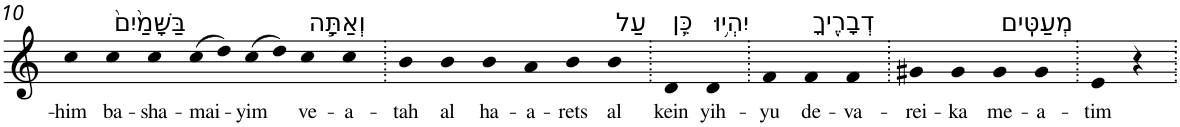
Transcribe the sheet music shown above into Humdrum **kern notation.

**kern	**text
*part1	*part1
*staff1	*staff1
*I"Piano	*
*I'Pno	*
!!LO:PB:g=z
*clefG2	*
*k[]	*
=10	=10
!	!LO:LY:b
4cc	-him
!LO:TX:a:t=בַּשָּׁמַ֙יִם֙	!
!	!LO:LY:b
4cc	ba-
!	!LO:LY:b
4cc	-sha-
!	!LO:LY:b
(>8cc	-mai-
8dd)	.
!	!LO:LY:b
(>8cc	-yim
8dd)	.
!LO:TX:a:t=וְאַתָּ֣ה	!
!	!LO:LY:b
4cc	ve-
!	!LO:LY:b
4cc	-a-
=11.	=11.
!	!LO:LY:b
4b	-tah
!	!LO:LY:b
4b	al
!	!LO:LY:b
4b	ha-
!	!LO:LY:b
4a	-a-
!	!LO:LY:b
4b	-rets
!LO:TX:a:t=עַל	!
!	!LO:LY:b
4b	al
=12.	=12.
!LO:TX:a:t=כֵּ֛ן	!
!	!LO:LY:b
4d	kein
!LO:TX:a:t=יִהְי֥וּ	!
!	!LO:LY:b
4d	yih-
=13.	=13.
!	!LO:LY:b
4f	-yu
!LO:TX:a:t=דְבָרֶ֖יךָ	!
!	!LO:LY:b
4f	de-
!	!LO:LY:b
4f	-va-
=14.	=14.
!	!LO:LY:b
4g#X	-rei-
!	!LO:LY:b
4g#	-ka
!LO:TX:a:t=מְעַטִּֽים	!
!	!LO:LY:b
4g#	me-
!	!LO:LY:b
4g#	-a-
=15.	=15.
!	!LO:LY:b
4e	-tim
4r	.
=.	=.
*-	*-
